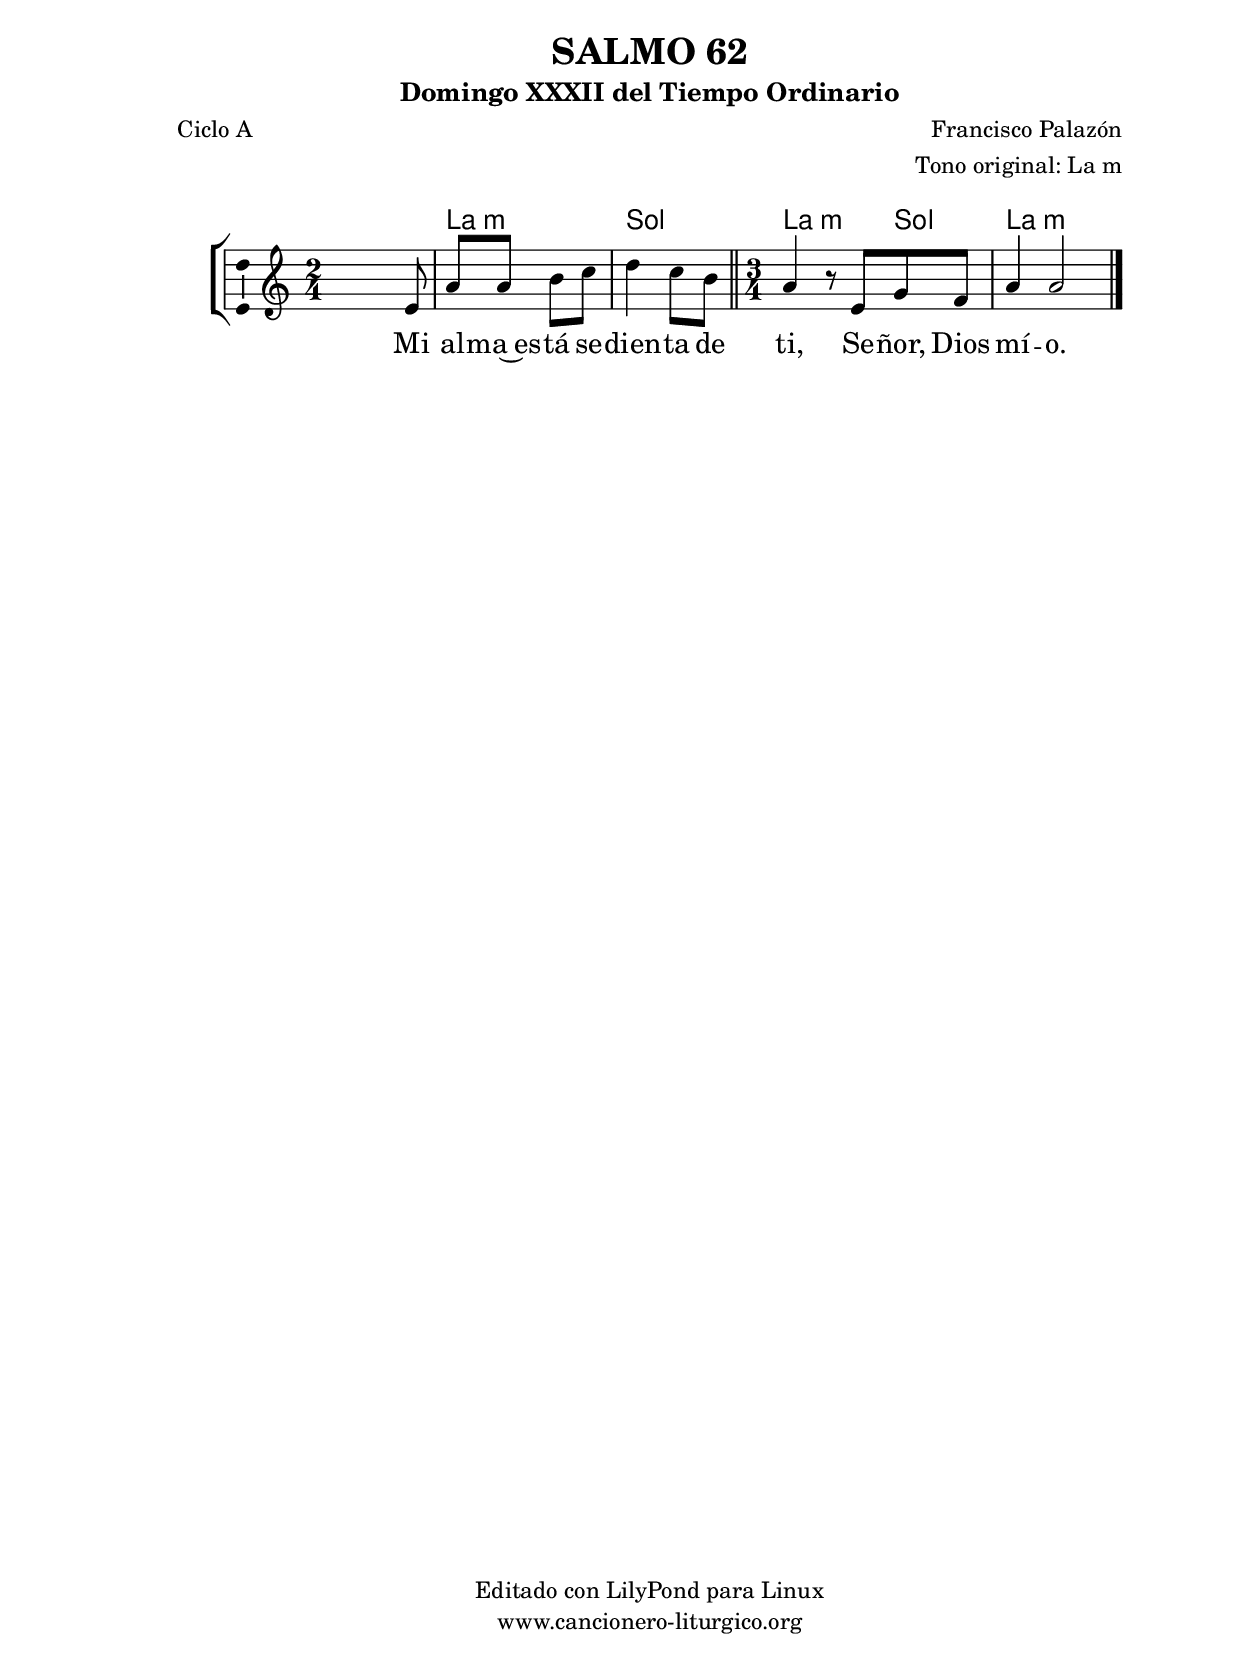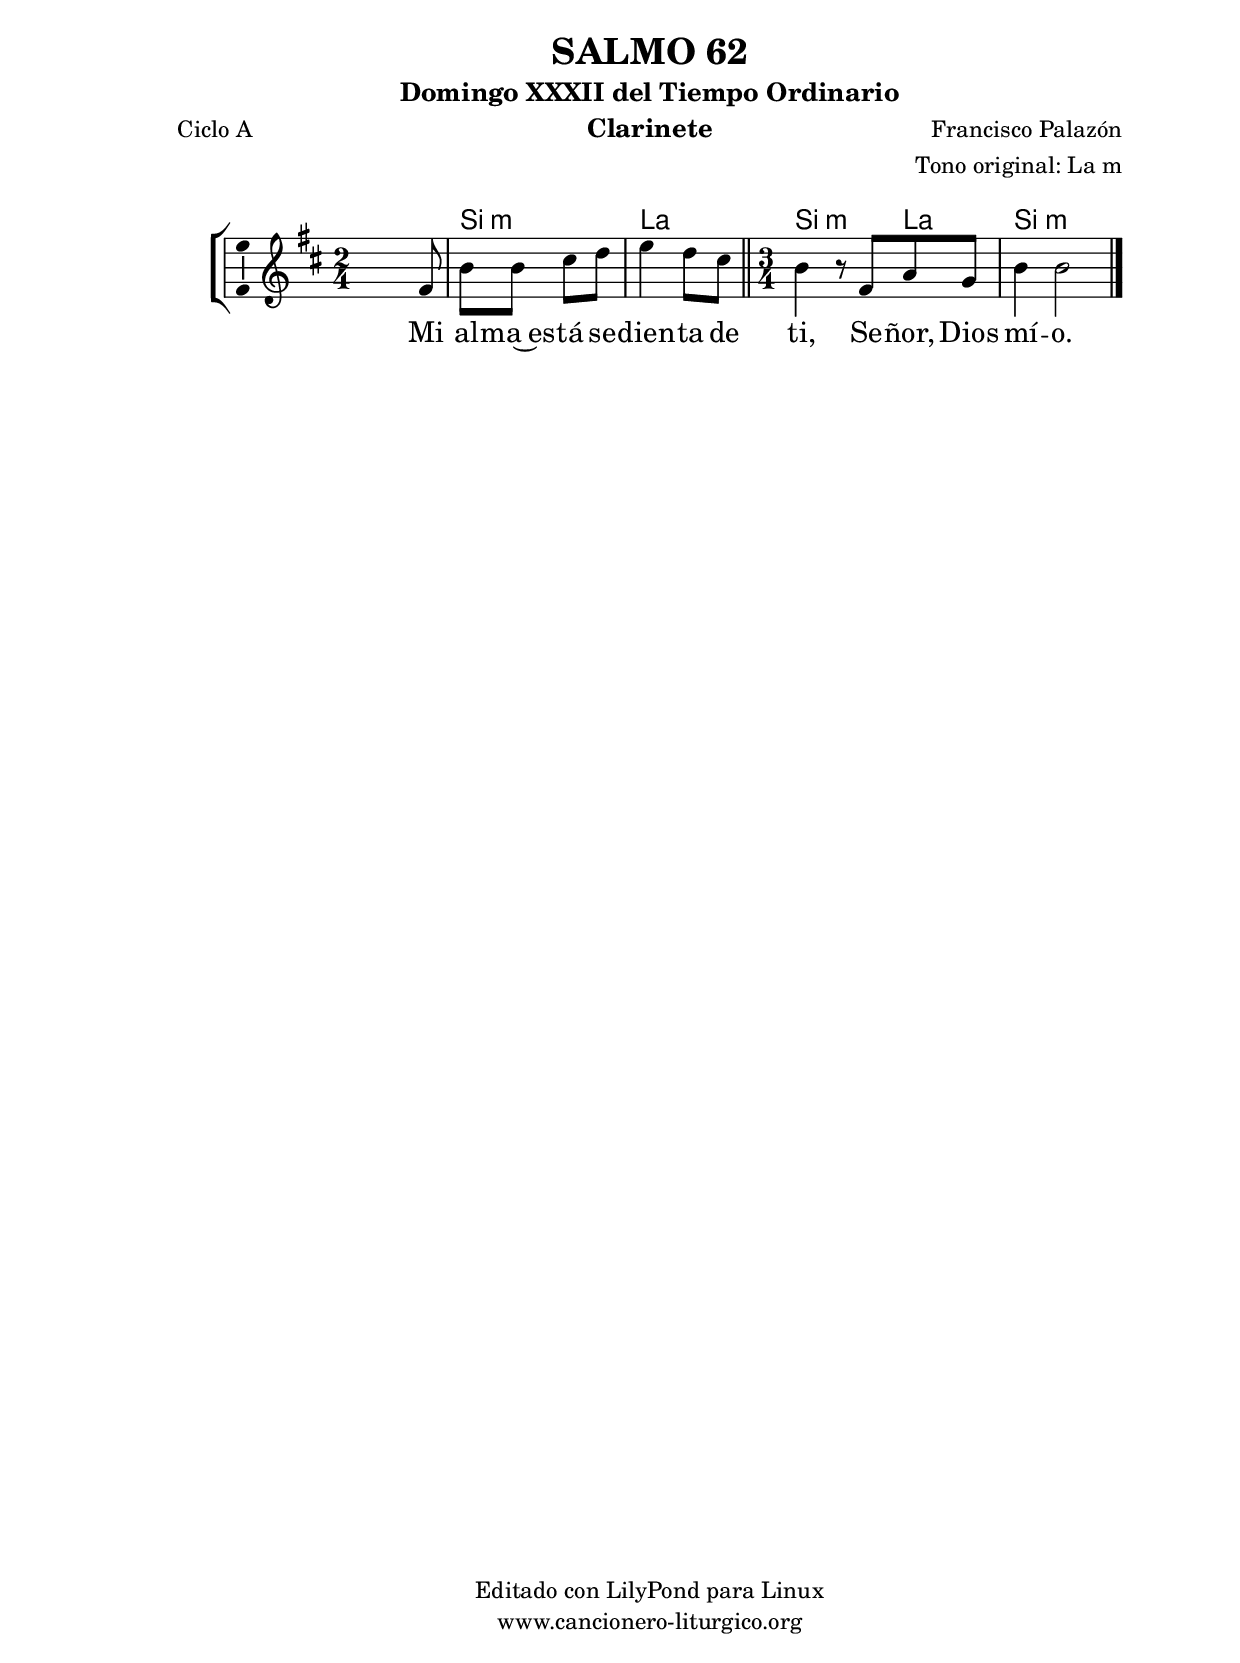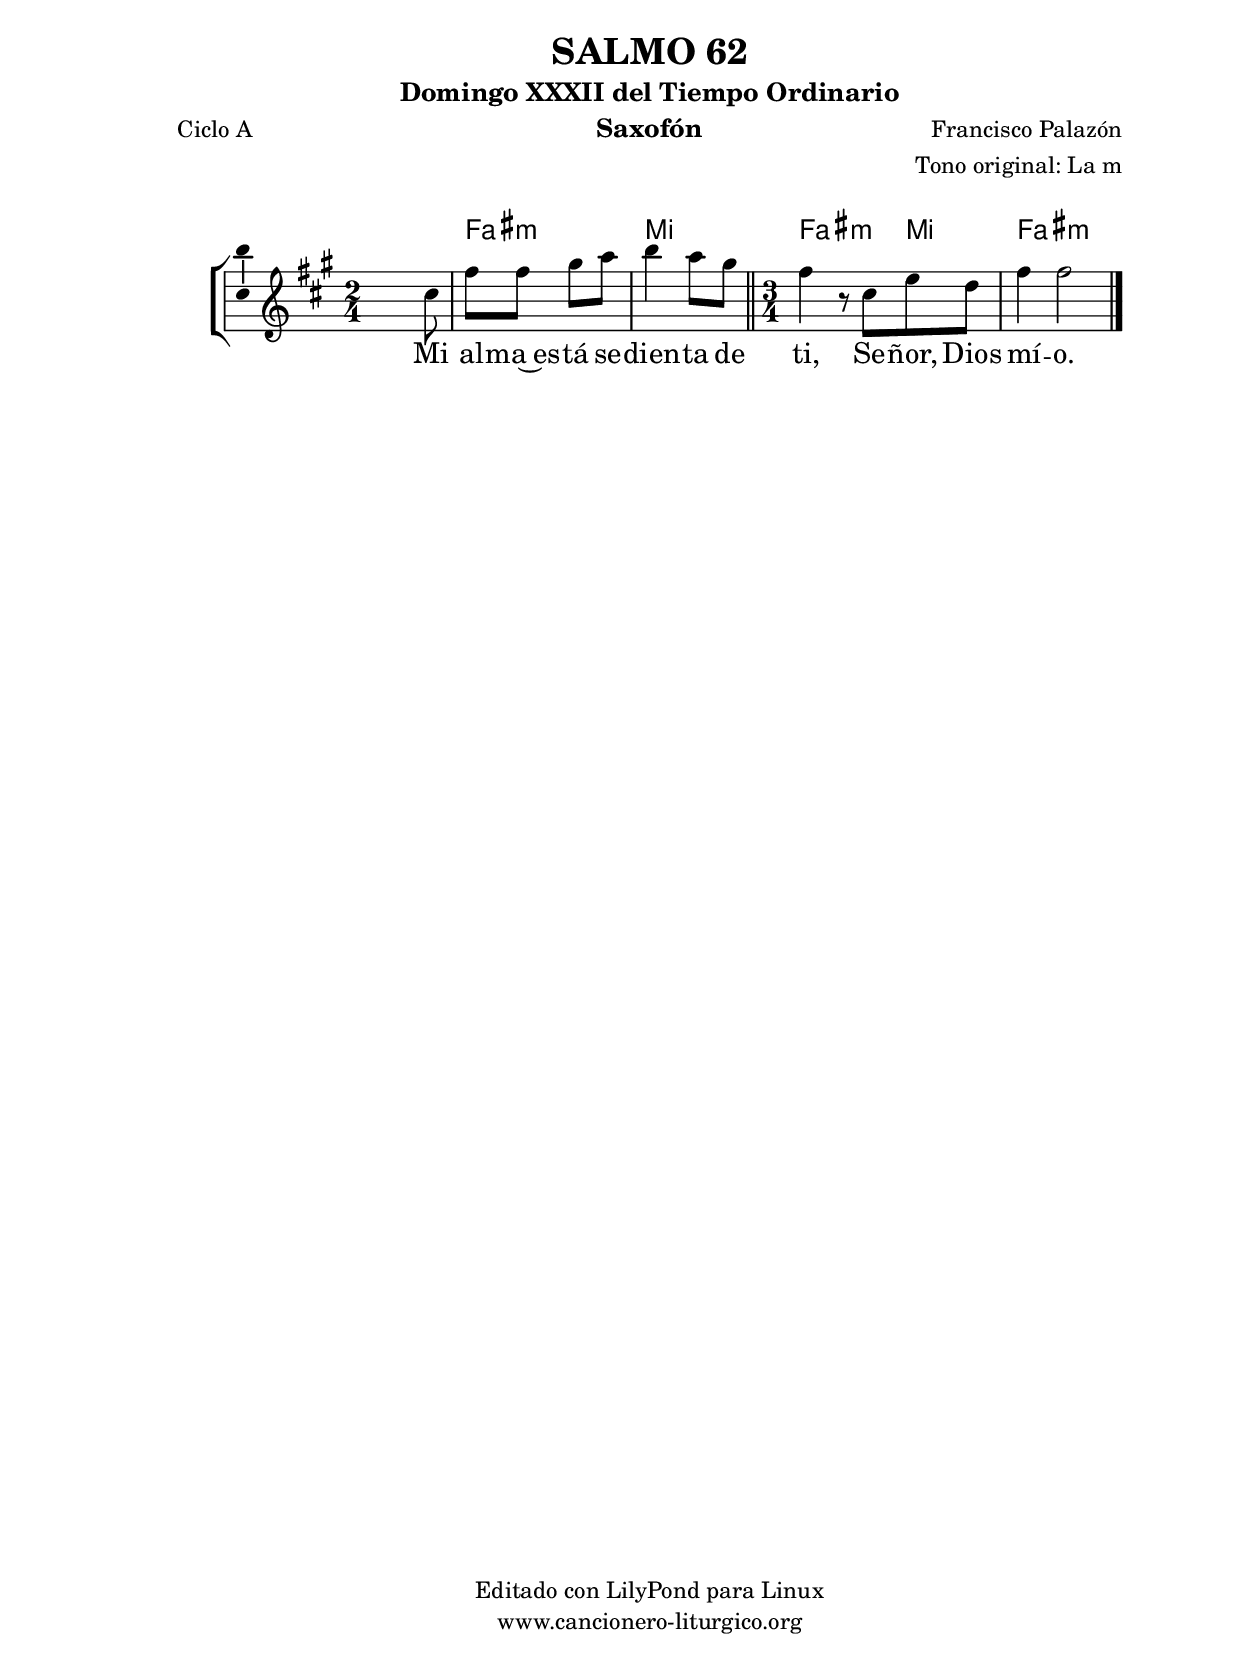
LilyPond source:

%
%para convertir .midi en .wav:
%timidity filename.midi -Ow -o finename.wav
%
%
%Para convertir de .wav a .mp3:
%lame -h -m j filename.wav
%
%
%para escuchar el midi:
%timidity nombrefichero.midi
%


%versión de lilypond para la que se ha escrito esta partitura:
\version "2.16.0"

	%Tamaño papel
	#(set-default-paper-size "a4")
	%Tamaño partitura
	#(set-global-staff-size 20)
	%No responde al pulsar sobre una nota
	#(ly:set-option 'point-and-click #f)

%parámetros del encabezamiento:
\header {
	title = "SALMO 62"
	subtitle = "Domingo XXXII del Tiempo Ordinario"
	composer = "Francisco Palazón"
	poet = "Ciclo A"
	meter = ""
	arranger = "Tono original: La m"
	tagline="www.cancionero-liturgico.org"
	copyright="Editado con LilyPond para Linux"
	}

%parámetros asociados al papel:
\paper  {
	oddHeaderMarkup = \markup {\fill-line { \on-the-fly #not-first-page \fromproperty #'header:title \on-the-fly #not-first-page \fromproperty #'header:composer }}
	evenHeaderMarkup = \markup {\fill-line { \fromproperty #'header:composer \fromproperty #'header:title }}
	#(set-paper-size "a4")
	print-page-number = ##f
	first-page-number = 1
	print-first-page-number = ##f
%	head-separation = 3.0 \cm
	top-margin = 2.0 \cm
	bottom-margin = 0.5\cm
%%%	bottom-margin = -1.0\cm
	left-margin = 3.0 \cm
	line-width = 16.0 \cm 
	indent = 8\mm
	interscoreline = 2.\mm
	between-system-space = 15\mm
%	para que las partituras no llenen la hoja:
	ragged-bottom = ##t
%	idem para la última hoja:
	ragged-last-bottom = ##f
%	para que las partituras llenen el ancho del papel:
	ragged-last = ##f
	after-title-space = 2.5 \cm
%page-count=1
%system-count=8

	%Flexible Vertical Spacing
%	markup-markup-spacing =
%	#'((basic-distance . 15) (minimum-distance . 15) (padding . 3))
	markup-system-spacing =
	#'((basic-distance . 15) (minimum-distance . 15) (padding . 3))
	system-system-spacing =
	#'((basic-distance . 15) (minimum-distance . 15) (padding . 3))
	score-system-spacing =
	#'((basic-distance . 15) (minimum-distance . 15) (padding . 5))
%	top-system-spacing = % header
%	#'((basic-distance . 8) (minimum-distance . 0) (padding . 3))
%	top-markup-spacing =
%	#'((basic-distance . 20) (minimum-distance . 20) (padding . 3))
	last-bottom-spacing = % footer
	#'((basic-distance . 5) (minimum-distance . 5) (padding . 3))
%	score-markup-spacing =
%	#'((basic-distance . 16) (minimum-distance . 13) (padding . 3))

	}


%parámetros que afectan a toda la partitura:
global =  {
	%clave de sol (G):
	\clef G
	%armadura:
%%%	\transpose g f
	\key a \minor
	\tempo 4=90
	\set Score.tempoHideNote = ##t
	}


acordes = {
	\italianChords
	\chordmode {
%%%	\transpose g f
{

s2
a2:m g a2:m g4 a2:m

	}
	}
}

melodia = 
%%%	\transpose g f
{
	\relative c'{

\time 2/4
s4 s8 e8
a8 a b c
d4 c8 b

\bar "||"
\time 3/4
a4 r8 e8 g f
a4 a2

	\bar "|."
	}
	}


texto = \lyricmode {
Mi al -- ma~es -- tá se -- dien -- ta de ti,
Se -- ñor, Dios mí -- o.
	}


acordesStaff = \context ChordNames = acordesStaff <<
	\set chordChanges = ##t
	\acordes
	>>


vozStaff = \context Voice = vozStaff
\with {\consists "Ambitus_engraver"}
<<
%	\set Staff.instrumentName = ""
%	\set Staff.shortInstrumentName = ""
%	\set Staff.midiInstrument = #"clarinet"
%	\set Staff.midiInstrument = #"cello"
%	\set Staff.midiInstrument = #"flute"
	\set Staff.midiInstrument = #"electric guitar (jazz)"
%	\set Staff.midiInstrument = #"english horn"
%	\set Staff.midiInstrument = #"violin"
%	\set Staff.midiInstrument = #"glockenspiel"
	\set Staff.midiMinimumVolume = #0.7
	\set Staff.midiMaximumVolume = #0.9
	\global
	\melodia
	>>


textoStaff = \context Lyrics = textoStaff <<
	\lyricsto vozStaff \texto
	>>

\book {
	\score {
		\context ChoirStaff {
			\override StaffGroup.SystemStartBracket #'collapse-height = #1
			\override Score.SystemStartBar #'collapse-height = #1
			<<
			\acordesStaff
			\vozStaff
			\textoStaff
			>>
			}
		\layout {
	    		\context {
				\Lyrics
				\override LyricText #'font-size = #2
				}
	   		 \context {
				\Score
				%fontSize = #3
				\override StaffSymbol #'staff-space = #(magstep +3)
				%\override Beam #'thickness = #0.55
				%\override SpacingSpanner #'spacing-increment = #1.0
				%\override Slur #'height-limit = #1.5
				}
			}
		}
	\score {
		\unfoldRepeats
		\context ChoirStaff {
			<<
			\acordesStaff
			\vozStaff
			>>
			}
		\midi {
	  		\context {
	  			\Score
				tempoWholesPerMinute = #(ly:make-moment 70 4)
				}
			}
		}
	}

%Partitura para clarinete
#(define output-suffix "C")
\book {
	\header{
		instrument = "Clarinete"
		}
	\score {
		\context ChoirStaff {
			\override StaffGroup.SystemStartBracket #'collapse-height = #1
			\override Score.SystemStartBar #'collapse-height = #1
\transpose c d
			<<
			\acordesStaff
			\vozStaff
			\textoStaff
			>>
			}
		\layout {
	    		\context {
				\Lyrics
				\override LyricText #'font-size = #2
				}
	   		 \context {
				\Score
				%fontSize = #3
				\override StaffSymbol #'staff-space = #(magstep +3)
				%\override Beam #'thickness = #0.55
				%\override SpacingSpanner #'spacing-increment = #1.0
				%\override Slur #'height-limit = #1.5
				}
			}
		}
	}

%Partitura para saxofón
#(define output-suffix "S")
\book {
	\header{
		instrument = "Saxofón"
		}
	\score {
		\context ChoirStaff {
			\override StaffGroup.SystemStartBracket #'collapse-height = #1
			\override Score.SystemStartBar #'collapse-height = #1
\transpose c a
			<<
			\acordesStaff
			\vozStaff
			\textoStaff
			>>
			}
		\layout {
	    		\context {
				\Lyrics
				\override LyricText #'font-size = #2
				}
	   		 \context {
				\Score
				%fontSize = #3
				\override StaffSymbol #'staff-space = #(magstep +3)
				%\override Beam #'thickness = #0.55
				%\override SpacingSpanner #'spacing-increment = #1.0
				%\override Slur #'height-limit = #1.5
				}
			}
		}
	}

